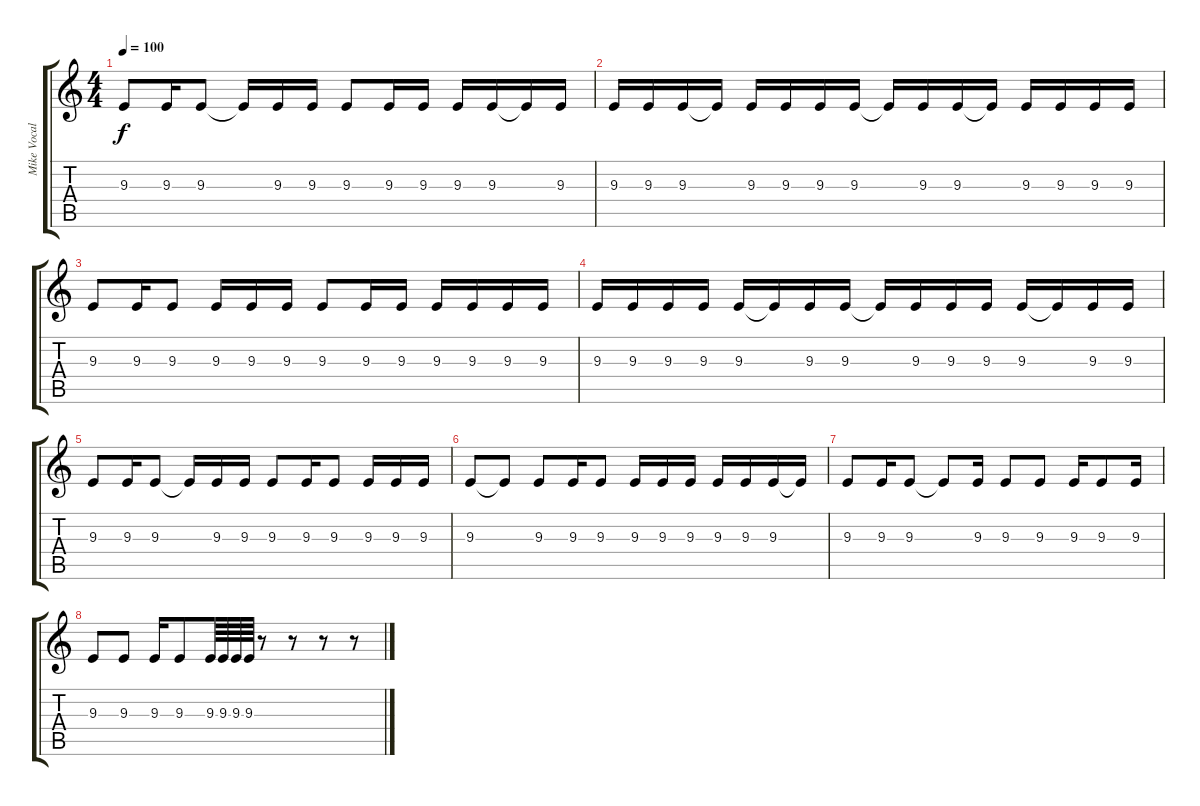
\track ("Mike Vocals" "Mike Vocal") {instrument harmonica}
\staff {score tabs}
\tuning (E4 B3 G3 D3 A2 E2) {hide}
\ts (4 4)
\tempo 100
\clef g2
\ks c
9.3.8{dy f} 9.3.16 9.3.8 9.3{t}.16 9.3.16 9.3.16 9.3.8 9.3.16 9.3.16 9.3.16 9.3.16 9.3{t}.16 9.3.16 |
9.3.16 9.3.16 9.3.16 9.3{t}.16 9.3.16 9.3.16 9.3.16 9.3.16 9.3{t}.16 9.3.16 9.3.16 9.3{t}.16 9.3.16 9.3.16 9.3.16 9.3.16 |
9.3.8 9.3.16 9.3.8 9.3.16 9.3.16 9.3.16 9.3.8 9.3.16 9.3.16 9.3.16 9.3.16 9.3.16 9.3.16 |
9.3.16 9.3.16 9.3.16 9.3.16 9.3.16 9.3{t}.16 9.3.16 9.3.16 9.3{t}.16 9.3.16 9.3.16 9.3.16 9.3.16 9.3{t}.16 9.3.16 9.3.16 |
9.3.8 9.3.16 9.3.8 9.3{t}.16 9.3.16 9.3.16 9.3.8 9.3.16 9.3.8 9.3.16 9.3.16 9.3.16 |
9.3.8 9.3{t}.8 9.3.8 9.3.16 9.3.8 9.3.16 9.3.16 9.3.16 9.3.16 9.3.16 9.3.16 9.3{t}.16 |
9.3.8 9.3.16 9.3.8 9.3{t}.8 9.3.16 9.3.8 9.3.8 9.3.16 9.3.8 9.3.16 |
9.3.8 9.3.8 9.3.16 9.3.8 9.3.64 9.3.64 9.3.64 9.3.64 r.8 r.8 r.8 r.8
